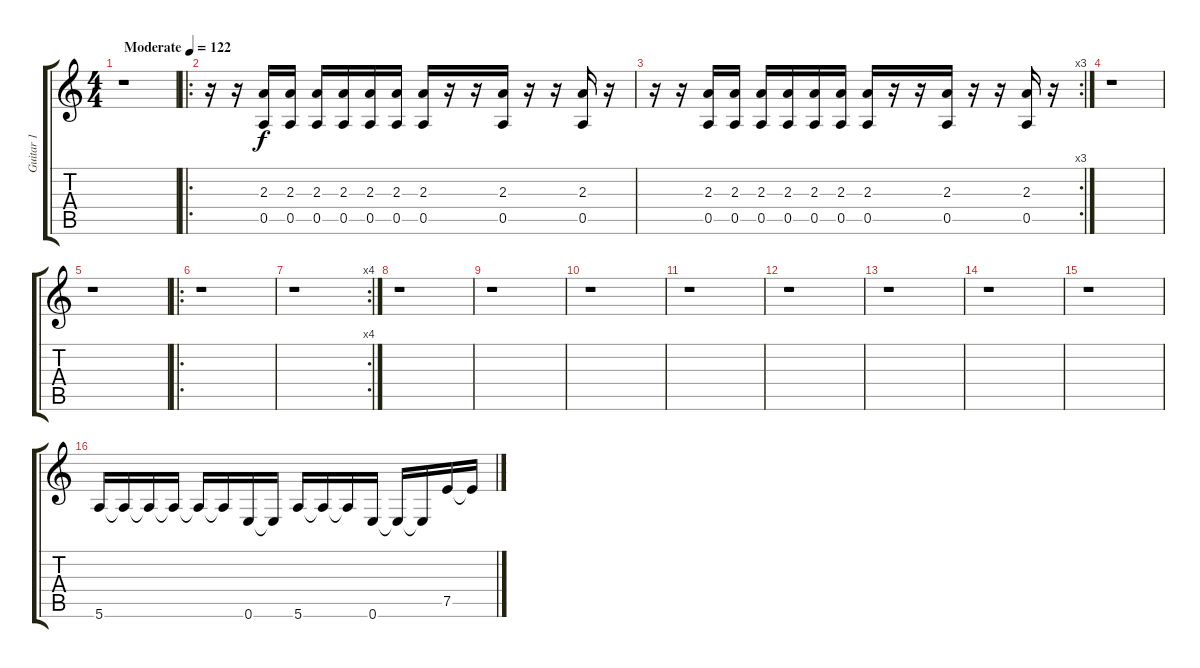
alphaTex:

\track ("Guitar 1" "Guitar 1") {instrument electricguitarmuted}
\staff {score tabs}
\tuning (E4 B3 G3 D3 A2 E2) {hide}
\ts (4 4)
\tempo (122 "Moderate")
\clef g2
\ks c
r.1{dy f instrument electricguitarmuted} |
\ro
r.16 r.16 (2.3 0.5).16 (2.3 0.5).16 (2.3 0.5).16 (2.3 0.5).16 (2.3 0.5).16 (2.3 0.5).16 (2.3 0.5).16 r.16 r.16 (2.3 0.5).16 r.16 r.16 (2.3 0.5).16 r.16 |
\rc 3
r.16 r.16 (2.3 0.5).16 (2.3 0.5).16 (2.3 0.5).16 (2.3 0.5).16 (2.3 0.5).16 (2.3 0.5).16 (2.3 0.5).16 r.16 r.16 (2.3 0.5).16 r.16 r.16 (2.3 0.5).16 r.16 |
r.1 |
r.1 |
\ro
r.1 |
\rc 4
r.1 |
r.1 |
r.1 |
r.1 |
r.1 |
r.1 |
r.1 |
r.1 |
r.1 |
5.6.16 5.6{t}.16 5.6{t}.16 5.6{t}.16 5.6{t}.16 5.6{t}.16 0.6.16 0.6{t}.16 5.6.16 5.6{t}.16 5.6{t}.16 0.6.16 0.6{t}.16 0.6{t}.16 7.5.16 7.5{t}.16
